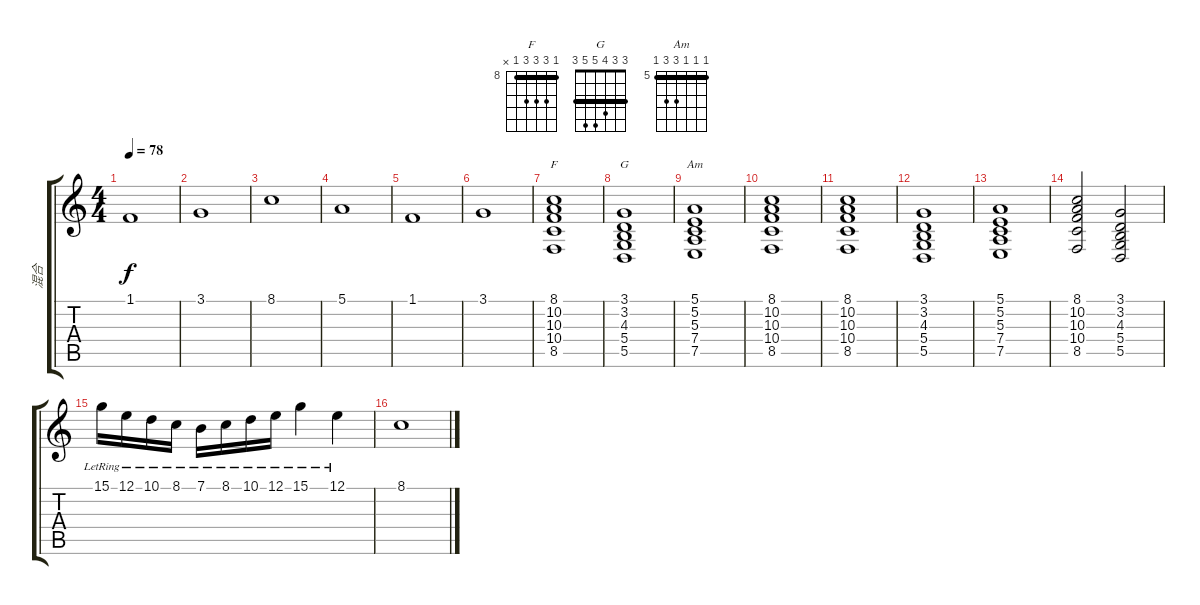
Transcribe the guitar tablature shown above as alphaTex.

\track ("混合" "混合") {instrument stringensemble2}
\staff {score tabs}
\tuning (E4 B3 G3 D3 A2 E2) {hide}
\chord ("F" 8 10 10 10 8 x) {firstfret 8 barre 8}
\chord ("G" 3 3 4 5 5 3) {barre 3}
\chord ("Am" 5 5 5 7 7 5) {firstfret 5 barre 5}
\ts (4 4)
\tempo 78
\clef g2
\ks c
1.1.1{dy f} |
3.1.1 |
8.1.1 |
5.1.1 |
1.1.1 |
3.1.1 |
(8.1 10.2 10.3 10.4 8.5).1{ch "F" volume 10} |
(3.1 3.2 4.3 5.4 5.5).1{ch "G"} |
(5.1 5.2 5.3 7.4 7.5).1{ch "Am"} |
(8.1 10.2 10.3 10.4 8.5).1 |
(8.1 10.2 10.3 10.4 8.5).1 |
(3.1 3.2 4.3 5.4 5.5).1 |
(5.1 5.2 5.3 7.4 7.5).1 |
(8.1 10.2 10.3 10.4 8.5).2 (3.1 3.2 4.3 5.4 5.5).2 |
15.1{lr}.16{volume 16} 12.1{lr}.16 10.1{lr}.16 8.1{lr}.16 7.1{lr}.16 8.1{lr}.16 10.1{lr}.16 12.1{lr}.16 15.1{lr}.4 12.1{lr}.4 |
8.1.1
